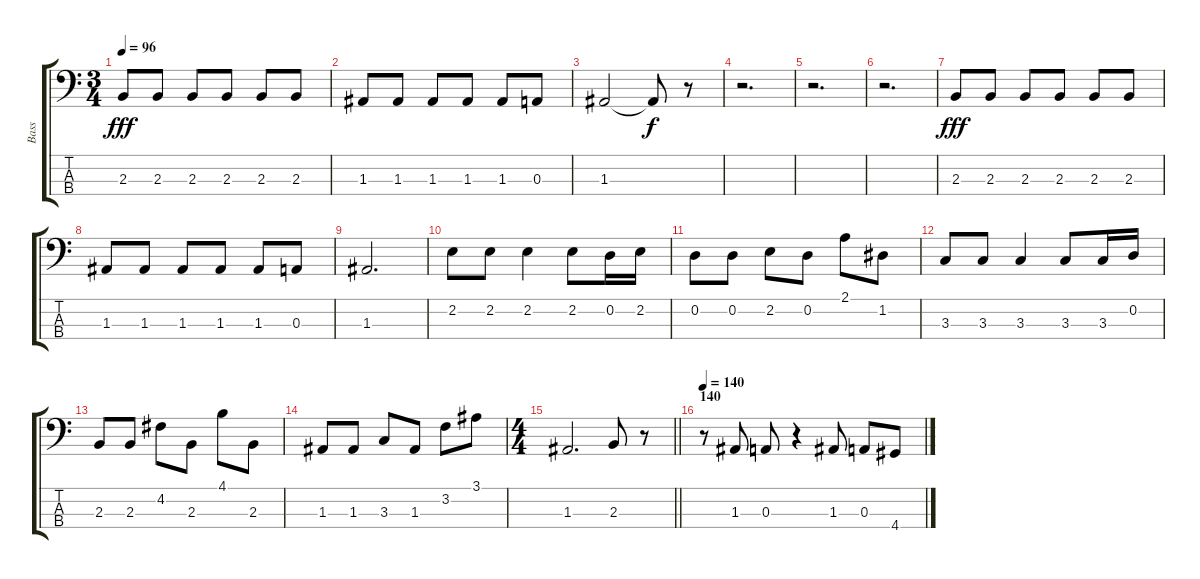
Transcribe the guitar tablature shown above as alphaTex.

\track ("Bass" "Bass") {instrument electricbasspick}
\staff {score tabs}
\tuning (G2 D2 A1 E1) {hide}
\ts (3 4)
\tempo 96
\clef f4
\ks c
2.3.8{dy fff} 2.3.8 2.3.8 2.3.8 2.3.8 2.3.8 |
1.3.8 1.3.8 1.3.8 1.3.8 1.3.8 0.3.8 |
1.3.2 1.3{t}.8{dy f} r.8 |
r.2{d} |
r.2{d} |
r.2{d} |
2.3.8{dy fff} 2.3.8 2.3.8 2.3.8 2.3.8 2.3.8 |
1.3.8 1.3.8 1.3.8 1.3.8 1.3.8 0.3.8 |
1.3.2{d} |
2.2.8 2.2.8 2.2.4 2.2.8 0.2.16 2.2.16 |
0.2.8 0.2.8 2.2.8 0.2.8 2.1.8 1.2.8 |
3.3.8 3.3.8 3.3.4 3.3.8 3.3.16 0.2.16 |
2.3.8 2.3.8 4.2.8 2.3.8 4.1.8 2.3.8 |
1.3.8 1.3.8 3.3.8 1.3.8 3.2.8 3.1.8 |
\ts (4 4)
\barLineRight lightlight
1.3.2{d} 2.3.8 r.8 |
\section ("" "140")
\tempo 140
r.8 1.3.8 0.3.8 r.4 1.3.8 0.3.8 4.4.8
